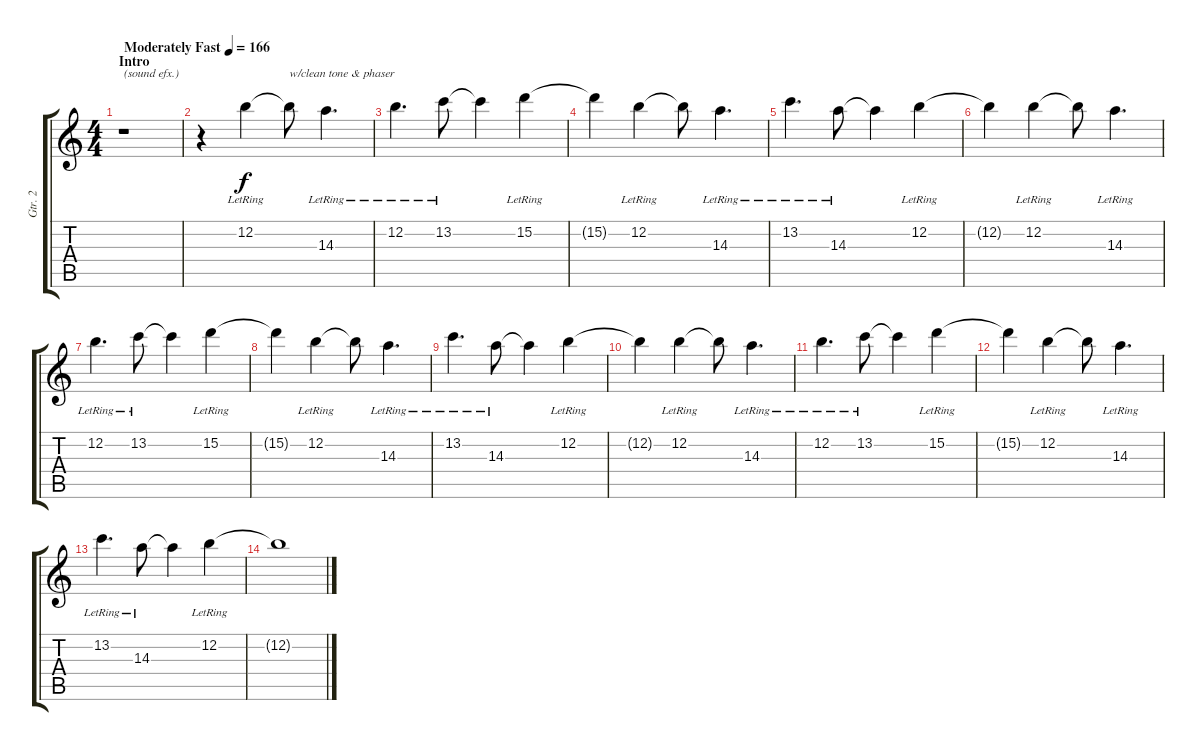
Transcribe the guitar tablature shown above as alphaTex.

\track ("Gtr. 2" "Gtr. 2") {instrument electricguitarclean}
\staff {score tabs}
\tuning (E4 B3 G3 D3 A2 E2) {hide}
\ts (4 4)
\section ("" "Intro")
\tempo (166 "Moderately Fast")
\clef g2
\ks c
r.1{txt "(sound efx.)" dy f instrument electricguitarclean} |
r.4 12.2{lr}.4 12.2{t}.8{txt "w/clean tone & phaser"} 14.3{lr}.4{d} |
12.2{lr}.4{d} 13.2{lr}.8 13.2{t}.4 15.2{lr}.4 |
15.2{t}.4 12.2{lr}.4 12.2{t}.8 14.3{lr}.4{d} |
13.2{lr}.4{d} 14.3{lr}.8 14.3{t}.4 12.2{lr}.4 |
12.2{t}.4 12.2{lr}.4 12.2{t}.8 14.3{lr}.4{d} |
12.2{lr}.4{d} 13.2{lr}.8 13.2{t}.4 15.2{lr}.4 |
15.2{t}.4 12.2{lr}.4 12.2{t}.8 14.3{lr}.4{d} |
13.2{lr}.4{d} 14.3{lr}.8 14.3{t}.4 12.2{lr}.4 |
12.2{t}.4 12.2{lr}.4 12.2{t}.8 14.3{lr}.4{d} |
12.2{lr}.4{d} 13.2{lr}.8 13.2{t}.4 15.2{lr}.4 |
15.2{t}.4 12.2{lr}.4 12.2{t}.8 14.3{lr}.4{d} |
13.2{lr}.4{d} 14.3{lr}.8 14.3{t}.4 12.2{lr}.4 |
12.2{t}.1
